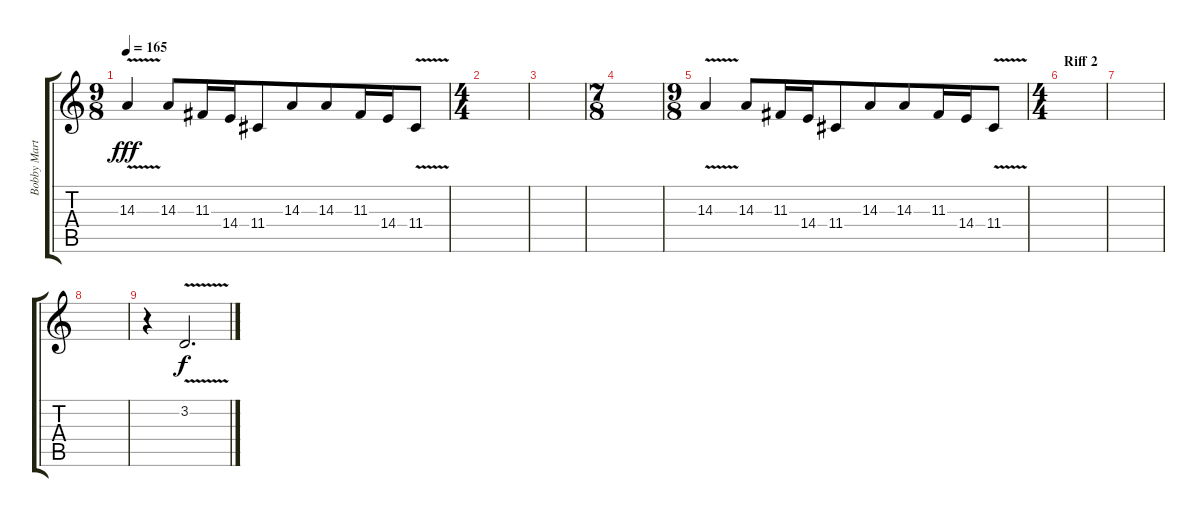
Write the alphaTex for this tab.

\track ("Bobby Martin - Saxophone" "Bobby Mart") {instrument tenorsax}
\staff {score tabs}
\tuning (E4 B3 G3 D3 A2 E2) {hide}
\ts (9 8)
\tempo 165
\clef g2
\ks c
14.3{v}.4{dy fff beam merge} 14.3.8{beam merge} 11.3.16{beam merge} 14.4.16{beam merge} 11.4.8{beam merge} 14.3.8{beam merge} 14.3.8{beam merge} 11.3.16{beam merge} 14.4.16{beam merge} 11.4{v}.8 |
\ts (4 4)
|
|
\ts (7 8)
|
\ts (9 8)
14.3{v}.4{beam merge} 14.3.8{beam merge} 11.3.16{beam merge} 14.4.16{beam merge} 11.4.8{beam merge} 14.3.8{beam merge} 14.3.8{beam merge} 11.3.16{beam merge} 14.4.16 11.4{v}.8 |
\ts (4 4)
\section ("" "Riff 2")
|
|
|
r.4 3.2{v}.2{d dy f}
